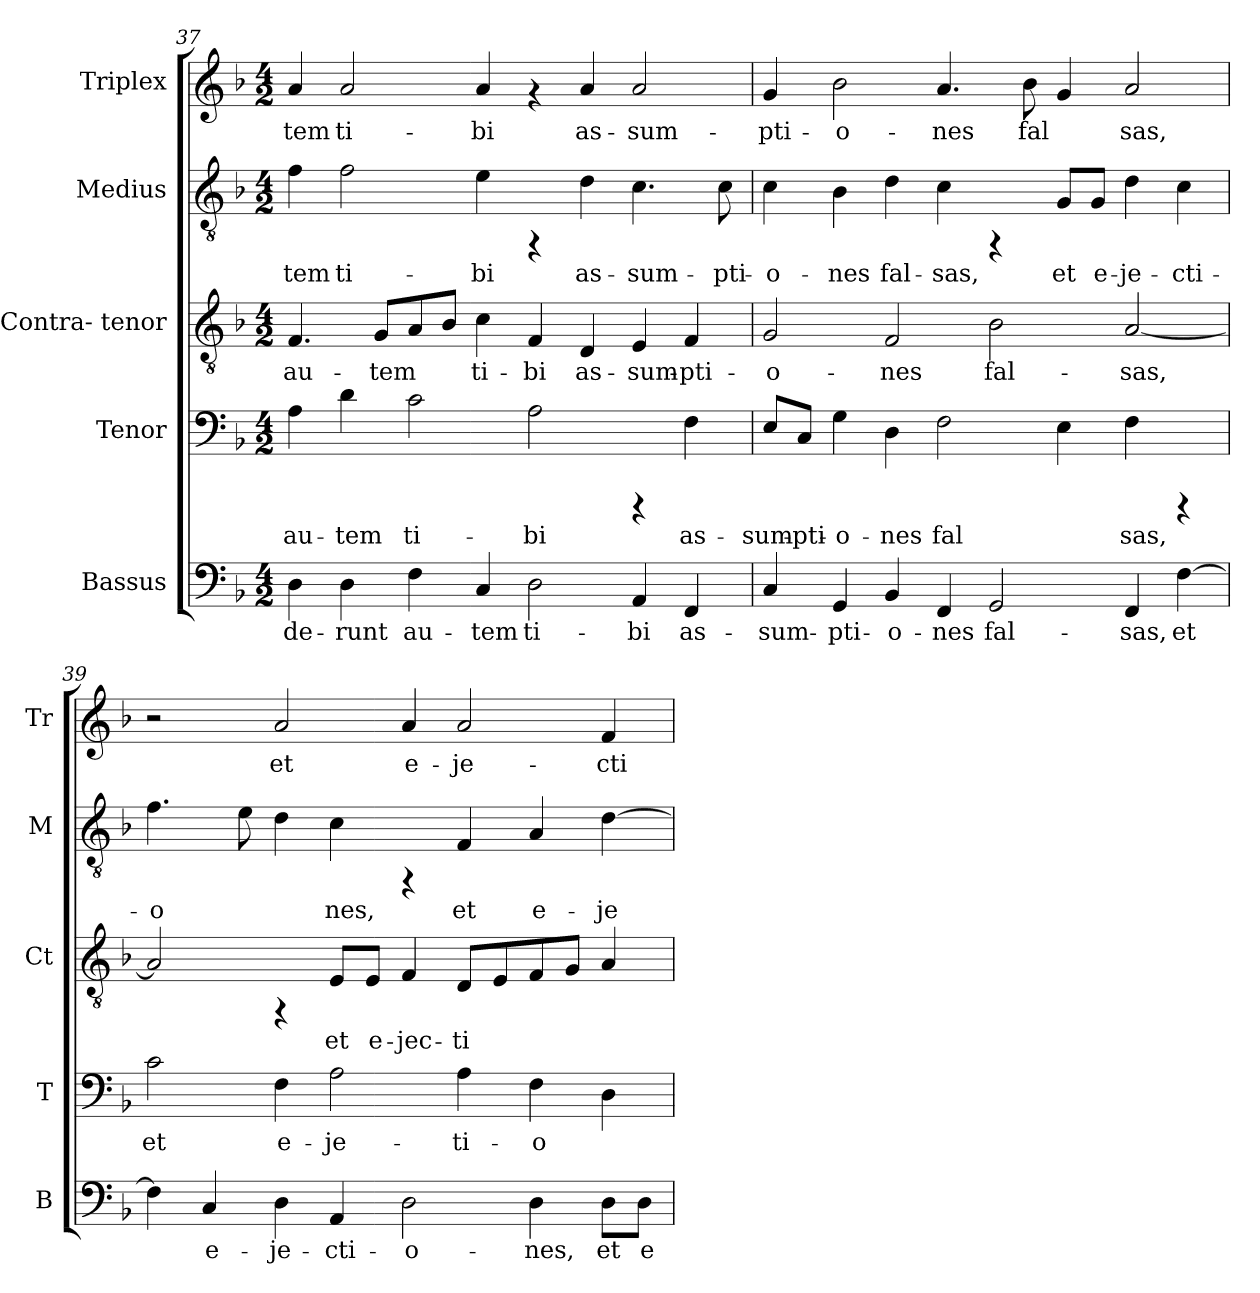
**kern	**text	**kern	**text	**kern	**text	**kern	**text	**kern	**text
*part5	*part5	*part4	*part4	*part3	*part3	*part2	*part2	*part1	*part1
*staff5	*staff5	*staff4	*staff4	*staff3	*staff3	*staff2	*staff2	*staff1	*staff1
*I"Bassus	*	*I"Tenor	*	*I"Contra-  tenor	*	*I"Medius	*	*I"Triplex	*
*I'B	*	*I'T	*	*I'Ct	*	*I'M	*	*I'Tr	*
*clefF4	*	*clefF4	*	*clefGv2	*	*clefGv2	*	*clefG2	*
*k[b-]	*	*k[b-]	*	*k[b-]	*	*k[b-]	*	*k[b-]	*
*F:	*	*F:	*	*F:	*	*F:	*	*F:	*
*M4/2	*	*M4/2	*	*M4/2	*	*M4/2	*	*M4/2	*
=37	=37	=37	=37	=37	=37	=37	=37	=37	=37
!	!LO:LY:b:cj	!	!LO:LY:b:cj	!	!LO:LY:b:cj	!	!LO:LY:b:cj	!	!LO:LY:b:cj
4D\	-de-	4A\	au-	4.F/	au-	4f\	-tem	4a/	-tem
!	!LO:LY:b:cj	!	!LO:LY:b:cj	!	!	!	!LO:LY:b:cj	!	!LO:LY:b:cj
4D\	-runt	4d\	-tem	.	.	2f\	ti-	2a/	ti-
!	!	!	!	!	!LO:LY:b:cj	!	!	!	!
.	.	.	.	8G/L	-tem	.	.	.	.
!	!LO:LY:b:cj	!	!LO:LY:b:cj	!	!LO:LY:b:cj	!	!	!	!
4F\	au-	2c\	ti-	8A/	.	.	.	.	.
!	!	!	!	!	!LO:LY:b:cj	!	!	!	!
.	.	.	.	8B-/J	.	.	.	.	.
!	!LO:LY:b:cj	!	!	!	!LO:LY:b:cj	!	!LO:LY:b:cj	!	!LO:LY:b:cj
4C/	-tem	.	.	4c\	ti-	4e\	-bi	4a/	-bi
!	!LO:LY:b:cj	!	!LO:LY:b:cj	!	!LO:LY:b:cj	!	!	!	!
2D\	ti-	2A\	-bi	4F/	-bi	4rFF	.	4rf	.
!	!	!	!	!	!LO:LY:b:cj	!	!LO:LY:b:cj	!	!LO:LY:b:cj
.	.	.	.	4D/	as-	4d\	as-	4a/	as-
!	!LO:LY:b:cj	!	!	!	!LO:LY:b:cj	!	!LO:LY:b:cj	!	!LO:LY:b:cj
4AA/	-bi	4rCCC	.	4E/	-sum-	4.c\	-sum-	2a/	-sum-
!	!LO:LY:b:cj	!	!LO:LY:b:cj	!	!LO:LY:b:cj	!	!	!	!
4FF/	as-	4F\	as-	4F/	-pti-	.	.	.	.
!	!	!	!	!	!	!	!LO:LY:b:cj	!	!
.	.	.	.	.	.	8c\	-pti-	.	.
!!LO:LB:g=z
=38	=38	=38	=38	=38	=38	=38	=38	=38	=38
!	!LO:LY:b:cj	!	!LO:LY:b:cj	!	!LO:LY:b:cj	!	!LO:LY:b:cj	!	!LO:LY:b:cj
4C/	-sum-	8E/L	-sum-	2G/	-o-	4c\	-o-	4g/	-pti-
!	!	!	!LO:LY:b:cj	!	!	!	!	!	!
.	.	8C/J	-pti-	.	.	.	.	.	.
!	!LO:LY:b:cj	!	!LO:LY:b:cj	!	!	!	!LO:LY:b:cj	!	!LO:LY:b:cj
4GG/	-pti-	4G\	-o-	.	.	4B-\	-nes	2b-\	-o-
!	!LO:LY:b:cj	!	!LO:LY:b:cj	!	!LO:LY:b:cj	!	!LO:LY:b:cj	!	!
4BB-/	-o-	4D\	-nes	2F/	-nes	4d\	fal-	.	.
!	!LO:LY:b:cj	!	!LO:LY:b:cj	!	!	!	!LO:LY:b:cj	!	!LO:LY:b:cj
4FF/	-nes	2F\	fal-	.	.	4c\	-sas,	4.a/	-nes
!	!LO:LY:b:cj	!	!	!	!LO:LY:b:cj	!	!	!	!
2GG/	fal-	.	.	2B-\	fal-	4rFF	.	.	.
!	!	!	!	!	!	!	!	!	!LO:LY:b:cj
.	.	.	.	.	.	.	.	8b-\	fal-
!	!	!	!LO:LY:b:cj	!	!	!	!LO:LY:b:cj	!	!LO:LY:b:cj
.	.	4E\	--	.	.	8G/L	et	4g/	--
!	!	!	!	!	!	!	!LO:LY:b:cj	!	!
.	.	.	.	.	.	8G/J	e-	.	.
!	!LO:LY:b:cj	!	!LO:LY:b:cj	!	!LO:LY:b:cj	!	!LO:LY:b:cj	!	!LO:LY:b:cj
4FF/	-sas,	4F\	-sas,	[<2A/	-sas,	4d\	-je-	2a/	-sas,
!	!LO:LY:b:cj	!	!	!	!	!	!LO:LY:b:cj	!	!
[>4F\	et	4rCCC	.	.	.	4c\	-cti-	.	.
=39	=39	=39	=39	=39	=39	=39	=39	=39	=39
!	!LO:LY:b:cj	!	!LO:LY:b:cj	!	!LO:LY:b:cj	!	!LO:LY:b:cj	!	!
4F\]	.	2c\	et	2A/]	.	4.f\	-o-	2r	.
!	!LO:LY:b:cj	!	!	!	!	!	!	!	!
4C/	e-	.	.	.	.	.	.	.	.
!	!	!	!	!	!	!	!LO:LY:b:cj	!	!
.	.	.	.	.	.	8e\	--	.	.
!	!LO:LY:b:cj	!	!LO:LY:b:cj	!	!	!	!LO:LY:b:cj	!	!LO:LY:b:cj
4D\	-je-	4F\	e-	4rFF	.	4d\	--	2a/	et
!	!LO:LY:b:cj	!	!LO:LY:b:cj	!	!LO:LY:b:cj	!	!LO:LY:b:cj	!	!
4AA/	-cti-	2A\	-je-	8E/L	et	4c\	-nes,	.	.
!	!	!	!	!	!LO:LY:b:cj	!	!	!	!
.	.	.	.	8E/J	e-	.	.	.	.
!	!LO:LY:b:cj	!	!	!	!LO:LY:b:cj	!	!	!	!LO:LY:b:cj
2D\	-o-	.	.	4F/	-jec-	4rFF	.	4a/	e-
!	!	!	!LO:LY:b:cj	!	!LO:LY:b:cj	!	!LO:LY:b:cj	!	!LO:LY:b:cj
.	.	4A\	-ti-	8D/L	-ti-	4F/	et	2a/	-je-
!	!	!	!	!	!LO:LY:b:cj	!	!	!	!
.	.	.	.	8E/	--	.	.	.	.
!	!LO:LY:b:cj	!	!LO:LY:b:cj	!	!LO:LY:b:cj	!	!LO:LY:b:cj	!	!
4D\	-nes,	4F\	-o-	8F/	--	4A/	e-	.	.
!	!	!	!	!	!LO:LY:b:cj	!	!	!	!
.	.	.	.	8G/J	--	.	.	.	.
!	!LO:LY:b:cj	!	!LO:LY:b:cj	!	!LO:LY:b:cj	!	!LO:LY:b:cj	!	!LO:LY:b:cj
8D\L	et	4D\	--	4A/	--	[>4d\	-je-	4f/	-cti-
!	!LO:LY:b:cj	!	!	!	!	!	!	!	!
8D\J	e-	.	.	.	.	.	.	.	.
=	=	=	=	=	=	=	=	=	=
*-	*-	*-	*-	*-	*-	*-	*-	*-	*-
